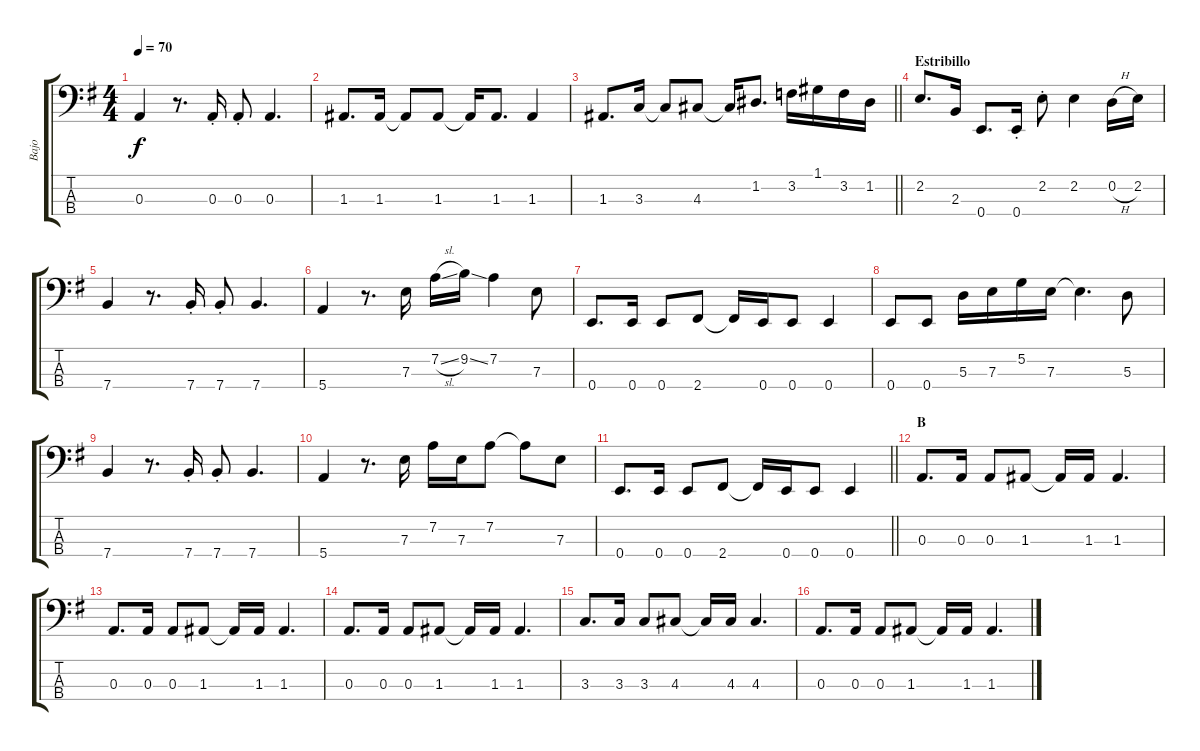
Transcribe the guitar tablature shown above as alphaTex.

\track ("Bajo" "Bajo") {instrument electricbassfinger}
\staff {score tabs}
\tuning (G2 D2 A1 E1) {hide}
\ts (4 4)
\tempo 70
\clef f4
\ks g
0.3.4{dy f} r.8{d} 0.3{st}.16 0.3{st}.8 0.3.4{d} |
1.3.8{d} 1.3.16 1.3{t}.8 1.3.8 1.3{t}.16 1.3.8{d} 1.3.4 |
\barLineRight lightlight
1.3.8{d} 3.3.16 3.3{t}.8 4.3.8 4.3{t}.16 1.2.8{d} 3.2.16 1.1.16 3.2.16 1.2.16 |
\section ("" "Estribillo")
2.2.8{d} 2.3.16 0.4.8{d} 0.4{st}.16 2.2{st}.8 2.2.4 0.2{h}.16 2.2.16 |
7.4.4 r.8{d} 7.4{st}.16 7.4{st}.8 7.4.4{d} |
5.4.4 r.8{d} 7.3.16 7.2{sl}.16 9.2{ss}.16 7.2.4 7.3.8 |
0.4.8{d} 0.4.16 0.4.8 2.4.8 2.4{t}.16 0.4.16 0.4.8 0.4.4 |
0.4.8 0.4.8 5.3.16 7.3.16 5.2.16 7.3.16 7.3{t}.4{d} 5.3.8 |
7.4.4 r.8{d} 7.4{st}.16 7.4{st}.8 7.4.4{d} |
5.4.4 r.8{d} 7.3.16 7.2.16 7.3.16 7.2.8 7.2{t}.8 7.3.8 |
\barLineRight lightlight
0.4.8{d} 0.4.16 0.4.8 2.4.8 2.4{t}.16 0.4.16 0.4.8 0.4.4 |
\section ("" "B")
0.3.8{d} 0.3.16 0.3.8 1.3.8 1.3{t}.16 1.3.16 1.3.4{d} |
0.3.8{d} 0.3.16 0.3.8 1.3.8 1.3{t}.16 1.3.16 1.3.4{d} |
0.3.8{d} 0.3.16 0.3.8 1.3.8 1.3{t}.16 1.3.16 1.3.4{d} |
3.3.8{d} 3.3.16 3.3.8 4.3.8 4.3{t}.16 4.3.16 4.3.4{d} |
0.3.8{d} 0.3.16 0.3.8 1.3.8 1.3{t}.16 1.3.16 1.3.4{d}
